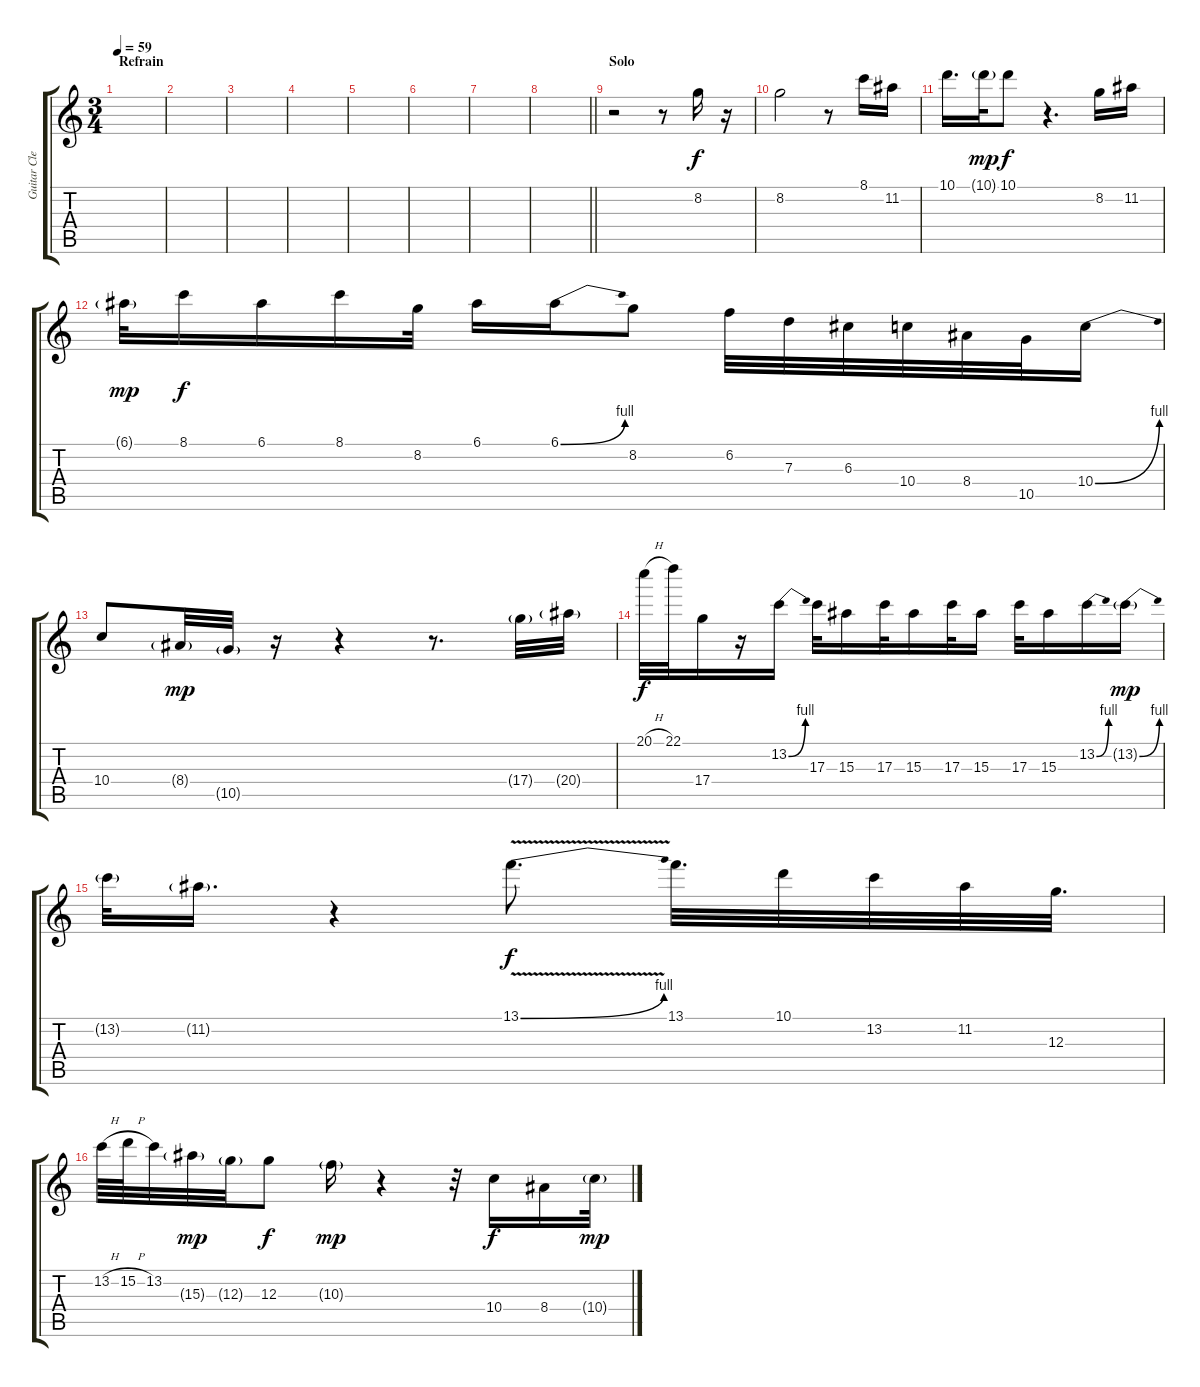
\track ("Guitar Clean" "Guitar Cle") {instrument electricguitarclean}
\staff {score tabs}
\tuning (E4 B3 G3 D3 A2 E2) {hide}
\ts (3 4)
\section ("" "Refrain")
\tempo 59
\clef g2
\ks c
|
|
|
|
|
|
|
\barLineRight lightlight
|
\section ("" "Solo ")
r.2 r.8 8.2.16 r.16 |
8.2.2 r.8 8.1.16 11.2.16 |
10.1.16{d} 10.1{g}.32{dy mp} 10.1.8{dy f} r.4{d} 8.2.16 11.2.16 |
6.1{g}.32{dy mp} 8.1.16{dy f} 6.1.16 8.1.16 8.2.32 6.1.16 6.1{be (bend 0 0 60 4)}.16 8.2.8 6.2.32 7.3.32 6.3.32 10.4.32 8.4.32 10.5.32 10.4{be (bend 0 0 60 4)}.16 |
10.4.8 8.4{g}.32{dy mp} 10.5{g}.32 r.16 r.4 r.8{d} 17.4{g}.32 20.4{g}.32 |
20.1{h}.32{dy f} 22.1.32 17.4.16 r.16 13.2{be (bend 0 0 60 4)}.16 17.3.32 15.3.16 17.3.32 15.3.16 17.3.32 15.3.16 17.3.32 15.3.16 13.2{be (bend 0 0 60 4)}.16 13.2{be (bend 0 0 60 4) g}.16{dy mp} |
13.2{g}.32 11.2{g}.16{d} r.4 13.1{be (bend 0 0 60 4) v}.8{d dy f} 13.1.32{d} 10.1.32 13.2.32 11.2.32 12.3.32{d} |
13.2{h}.64 15.2{h}.64 13.2.32 15.3{g}.32{dy mp} 12.3{g}.32 12.3.8{dy f} 10.3{g}.16{dy mp} r.4 r.32 10.4.16{dy f} 8.4.16 10.4{ss g}.32{dy mp}
